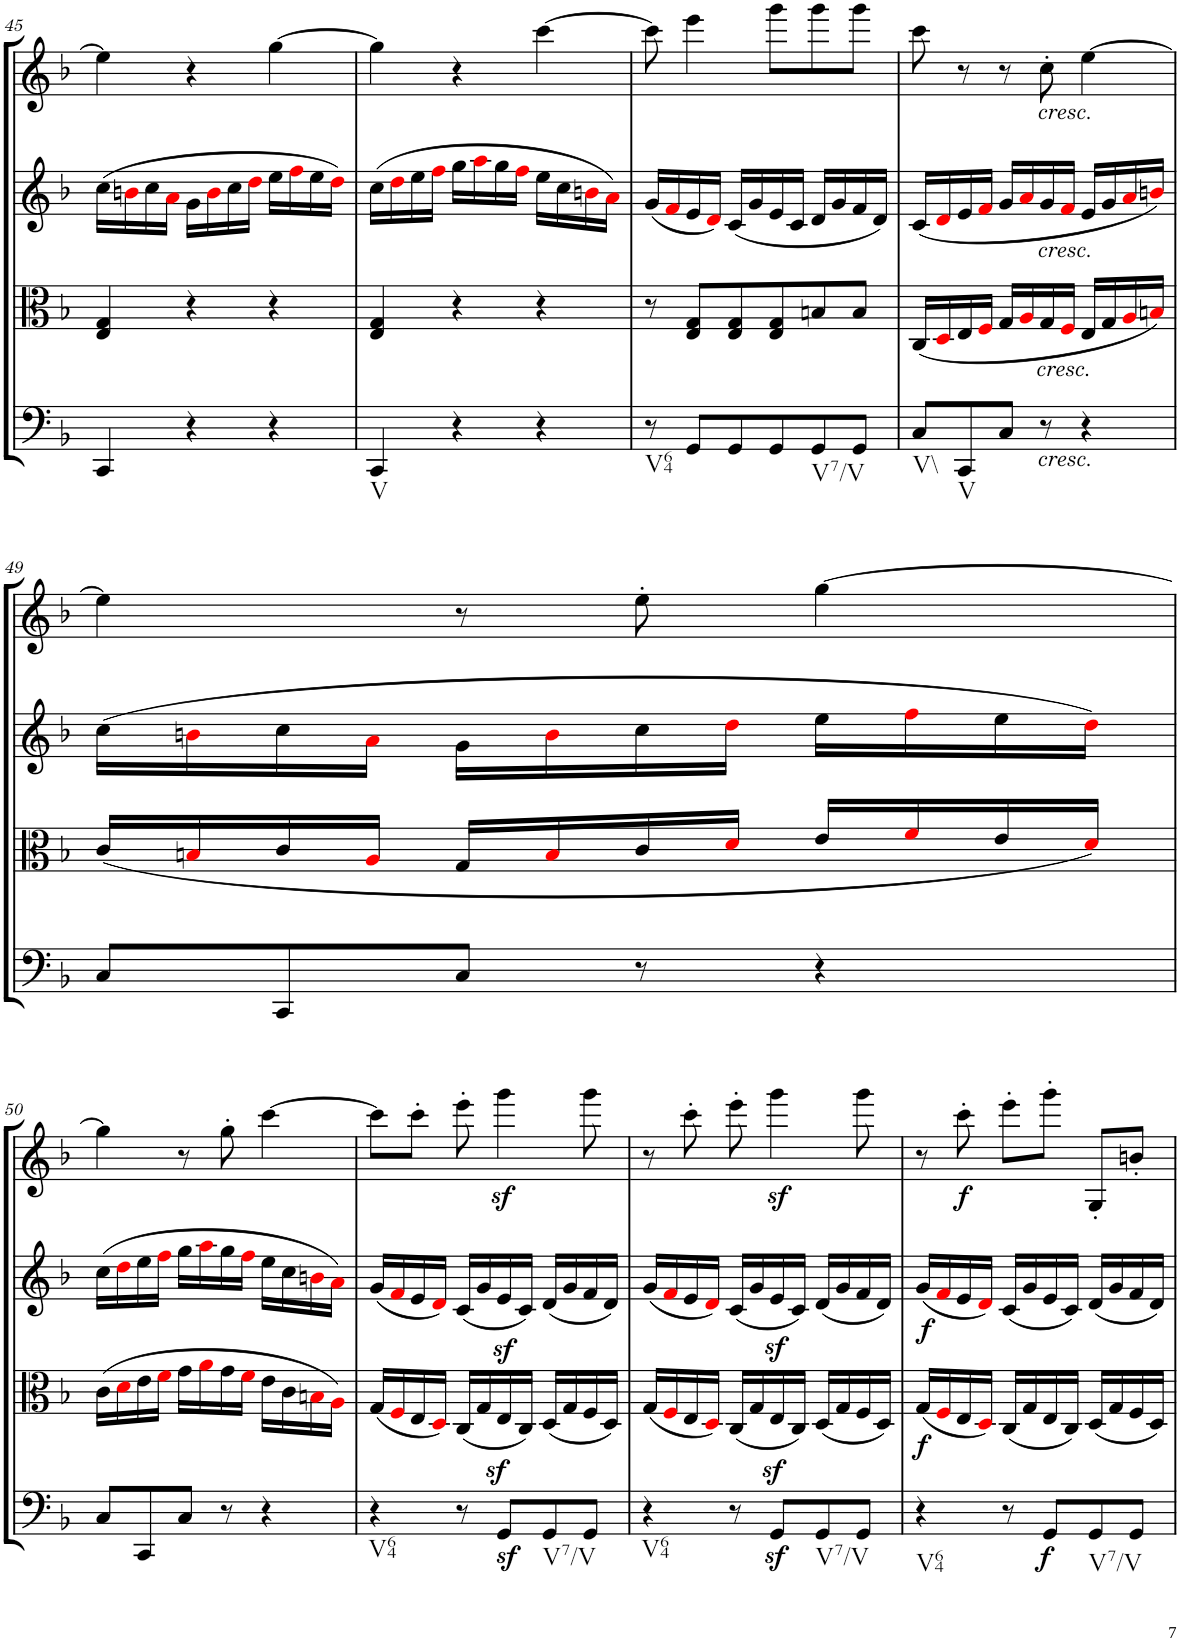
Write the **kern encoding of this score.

**kern	**dynam	**kern	**dynam	**kern	**dynam	**kern	**dynam
*part4	*part4	*part3	*part3	*part2	*part2	*part1	*part1
*staff4	*staff4	*staff3	*staff3	*staff2	*staff2	*staff1	*staff1
*I"Cello	*	*I"Viola	*	*I"2nd Violin	*	*I"1st Violin	*
*	*	*I'Vla	*	*I'Vln	*	*I'Vln	*
!!LO:PB:g=z
*clefF4	*	*clefC3	*	*clefG2	*	*clefG2	*
*k[b-]	*	*k[b-]	*	*k[b-]	*	*k[b-]	*
*F:	*	*F:	*	*F:	*	*F:	*
*M3/4	*	*M3/4	*	*M3/4	*	*M3/4	*
=45	=45	=45	=45	=45	=45	=45	=45
4CC/	.	4E/ 4G/	.	(16cc\LL	.	4ee\]	.
.	.	.	.	16bni\	.	.	.
.	.	.	.	16cc\	.	.	.
.	.	.	.	16ai\JJ	.	.	.
4r	.	4r	.	16g\LL	.	4r	.
.	.	.	.	16bi\	.	.	.
.	.	.	.	16cc\	.	.	.
.	.	.	.	16ddi\JJ	.	.	.
4r	.	4r	.	16ee\LL	.	[4gg\	.
.	.	.	.	16ffi\	.	.	.
.	.	.	.	16ee\	.	.	.
.	.	.	.	16ddi\JJ)	.	.	.
=46	=46	=46	=46	=46	=46	=46	=46
!LO:TX:b:t=V	!	!	!	!	!	!	!
4CC/	.	4E/ 4G/	.	(16cc\LL	.	4gg\]	.
.	.	.	.	16ddi\	.	.	.
.	.	.	.	16ee\	.	.	.
.	.	.	.	16ffi\JJ	.	.	.
4r	.	4r	.	16gg\LL	.	4r	.
.	.	.	.	16aai\	.	.	.
.	.	.	.	16gg\	.	.	.
.	.	.	.	16ffi\JJ	.	.	.
4r	.	4r	.	16ee\LL	.	[4ccc\	.
.	.	.	.	16cc\	.	.	.
.	.	.	.	16bni\	.	.	.
.	.	.	.	16ai\JJ)	.	.	.
=47	=47	=47	=47	=47	=47	=47	=47
!LO:TX:b:t=V64	!	!	!	!	!	!	!
8r	.	8r	.	(16g/LL	.	8ccc\]	.
.	.	.	.	16fi/	.	.	.
8GG/L	.	8E/ 8G/L	.	16e/	.	4eee\	.
.	.	.	.	16di/JJ)	.	.	.
8GG/	.	8E/ 8G/	.	(16c/LL	.	.	.
.	.	.	.	16g/	.	.	.
8GG/	.	8E/ 8G/	.	16e/	.	8ggg\L	.
.	.	.	.	16c/JJ	.	.	.
!LO:TX:b:t=V7/V	!	!	!	!	!	!	!
8GG/	.	8Bn/	.	16d/LL	.	8ggg\	.
.	.	.	.	16g/	.	.	.
8GG/J	.	8B/J	.	16f/	.	8ggg\J	.
.	.	.	.	16d/JJ)	.	.	.
=48	=48	=48	=48	=48	=48	=48	=48
!LO:TX:b:t=V\\	!	!	!	!	!	!	!
8C/L	.	(16C/LL	.	(16c/LL	.	8ccc\	.
.	.	16Di/	.	16di/	.	.	.
!LO:TX:b:t=V	!	!	!	!	!	!	!
8CC/	.	16E/	.	16e/	.	8r	.
.	.	16Fi/JJ	.	16fi/JJ	.	.	.
8C/J	.	16G/LL	.	16g/LL	.	8r	.
.	.	16Ai/	.	16ai/	.	.	.
!	!	!	!	!	!	!LO:TX:b:i:t=cresc.	!
!	!	!	!	!LO:TX:b:i:t=cresc.	!	!	!
!	!	!LO:TX:b:i:t=cresc.	!	!	!	!	!
!LO:TX:b:i:t=cresc.	!	!	!	!	!	!	!
8r	.	16G/	.	16g/	.	8cc'\	.
.	.	16Fi/JJ	.	16fi/JJ	.	.	.
4r	.	16E/LL	.	16e/LL	.	[4ee\	.
.	.	16G/	.	16g/	.	.	.
.	.	16Ai/	.	16ai/	.	.	.
.	.	16Bni/JJ)	.	16bni/JJ)	.	.	.
!!LO:LB:g=z
=49	=49	=49	=49	=49	=49	=49	=49
8C/L	.	(16c/LL	.	(16cc\LL	.	4ee\]	.
.	.	16Bni/	.	16bni\	.	.	.
8CC/	.	16c/	.	16cc\	.	.	.
.	.	16Ai/JJ	.	16ai\JJ	.	.	.
8C/J	.	16G/LL	.	16g\LL	.	8r	.
.	.	16Bi/	.	16bi\	.	.	.
8r	.	16c/	.	16cc\	.	8ee'\	.
.	.	16di/JJ	.	16ddi\JJ	.	.	.
4r	.	16e/LL	.	16ee\LL	.	[4gg\	.
.	.	16fi/	.	16ffi\	.	.	.
.	.	16e/	.	16ee\	.	.	.
.	.	16di/JJ)	.	16ddi\JJ)	.	.	.
!!LO:LB:g=z
=50	=50	=50	=50	=50	=50	=50	=50
8C/L	.	(16c\LL	.	(16cc\LL	.	4gg\]	.
.	.	16di\	.	16ddi\	.	.	.
8CC/	.	16e\	.	16ee\	.	.	.
.	.	16fi\JJ	.	16ffi\JJ	.	.	.
8C/J	.	16g\LL	.	16gg\LL	.	8r	.
.	.	16ai\	.	16aai\	.	.	.
8r	.	16g\	.	16gg\	.	8gg'\	.
.	.	16fi\JJ	.	16ffi\JJ	.	.	.
4r	.	16e\LL	.	16ee\LL	.	[4ccc\	.
.	.	16c\	.	16cc\	.	.	.
.	.	16Bni\	.	16bni\	.	.	.
.	.	16Ai\JJ)	.	16ai\JJ)	.	.	.
=51	=51	=51	=51	=51	=51	=51	=51
!LO:TX:b:t=V64	!	!	!	!	!	!	!
4r	.	(16G/LL	.	(16g/LL	.	8ccc\L]	.
.	.	16Fi/	.	16fi/	.	.	.
.	.	16E/	.	16e/	.	8ccc'\J	.
.	.	16Di/JJ)	.	16di/JJ)	.	.	.
8r	.	(16C/LL	.	(16c/LL	.	8eee'\	.
.	.	16G/	.	16g/	.	.	.
8GGz>/L	.	16Ez>/	.	16e/	.	4gggz<\	.
.	.	16C/JJ)	.	16c/JJ)	.	.	.
!LO:TX:b:t=V7/V	!	!	!	!	!	!	!
8GG/	.	(16D/LL	.	(16d/LL	.	.	.
.	.	16G/	.	16g/	.	.	.
8GG/J	.	16F/	.	16f/	.	8ggg\	.
.	.	16D/JJ)	.	16d/JJ)	.	.	.
=52	=52	=52	=52	=52	=52	=52	=52
!LO:TX:b:t=V64	!	!	!	!	!	!	!
4r	.	(16G/LL	.	(16g/LL	.	8r	.
.	.	16Fi/	.	16fi/	.	.	.
.	.	16E/	.	16e/	.	8ccc'\	.
.	.	16Di/JJ)	.	16di/JJ)	.	.	.
8r	.	(16C/LL	.	(16c/LL	.	8eee'\	.
.	.	16G/	.	16g/	.	.	.
8GGz>/L	.	16Ez>/	.	16e/	.	4gggz<\	.
.	.	16C/JJ)	.	16c/JJ)	.	.	.
!LO:TX:b:t=V7/V	!	!	!	!	!	!	!
8GG/	.	(16D/LL	.	(16d/LL	.	.	.
.	.	16G/	.	16g/	.	.	.
8GG/J	.	16F/	.	16f/	.	8ggg\	.
.	.	16D/JJ)	.	16d/JJ)	.	.	.
=53	=53	=53	=53	=53	=53	=53	=53
!LO:TX:b:t=V64	!	!	!	!	!	!	!
!	!	!	!LO:DY:b	!	!LO:DY:b	!	!
4r	.	(16G/LL	f	(16g/LL	f	8r	.
.	.	16Fi/	.	16fi/	.	.	.
!	!	!	!	!	!	!	!LO:DY:b
.	.	16E/	.	16e/	.	8ccc'\	f
.	.	16Di/JJ)	.	16di/JJ)	.	.	.
8r	.	(16C/LL	.	(16c/LL	.	8eee'\L	.
.	.	16G/	.	16g/	.	.	.
!	!LO:DY:b	!	!	!	!	!	!
8GG/L	f	16E/	.	16e/	.	8ggg'\J	.
.	.	16C/JJ)	.	16c/JJ)	.	.	.
!LO:TX:b:t=V7/V	!	!	!	!	!	!	!
8GG/	.	(16D/LL	.	(16d/LL	.	8G'/L	.
.	.	16G/	.	16g/	.	.	.
8GG/J	.	16F/	.	16f/	.	8bn'/J	.
.	.	16D/JJ)	.	16d/JJ)	.	.	.
=	=	=	=	=	=	=	=
*-	*-	*-	*-	*-	*-	*-	*-
